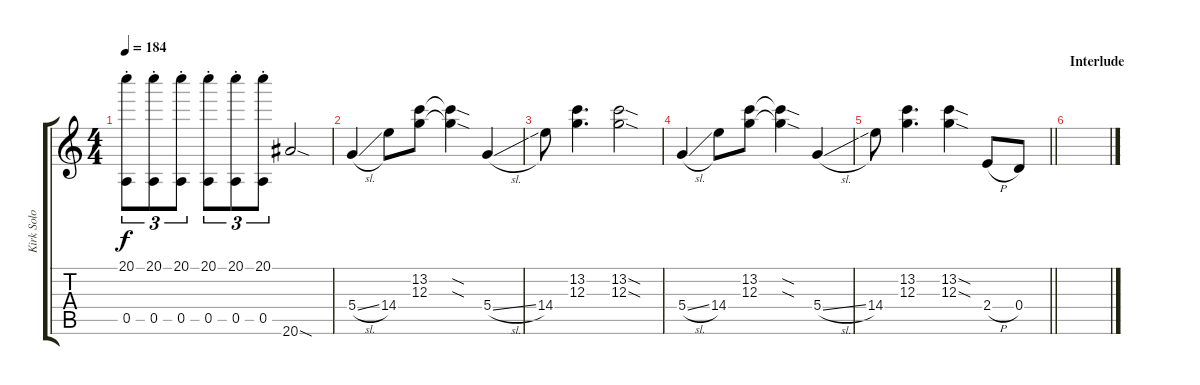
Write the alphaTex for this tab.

\track ("Kirk Solo" "Kirk Solo") {instrument distortionguitar}
\staff {score tabs}
\tuning (E4 B3 G3 D3 A2 D2) {hide}
\ts (4 4)
\tempo 184
\clef g2
\ks c
(20.1{st} 0.5{st}).8{tu (3 2) dy f} (20.1{st} 0.5{st}).8{tu (3 2)} (20.1{st} 0.5{st}).8{tu (3 2)} (20.1{st} 0.5{st}).8{tu (3 2)} (20.1{st} 0.5{st}).8{tu (3 2)} (20.1{st} 0.5{st}).8{tu (3 2)} 20.6{sod}.2 |
5.4{sl}.4 14.4.8 (13.2 12.3).8 (13.2{sod t} 12.3{sod t}).4 5.4{sl}.4 |
14.4.8 (13.2 12.3).4{d} (13.2{sod} 12.3{sod}).2 |
5.4{sl}.4 14.4.8 (13.2 12.3).8 (13.2{sod t} 12.3{sod t}).4 5.4{sl}.4 |
\barLineRight lightlight
14.4.8 (13.2 12.3).4{d} (13.2{sod} 12.3{sod}).4 2.4{h}.8 0.4.8 |
\section ("" "Interlude")
